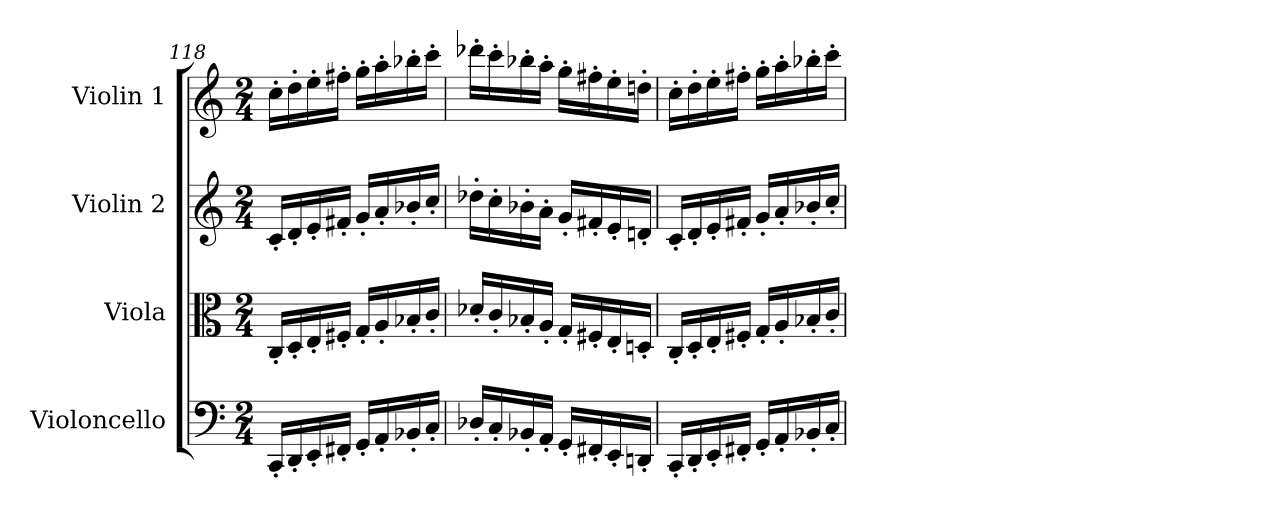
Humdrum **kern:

**kern	**kern	**kern	**kern
*part4	*part3	*part2	*part1
*staff4	*staff3	*staff2	*staff1
*I"Violoncello	*I"Viola	*I"Violin 2	*I"Violin 1
*I'Vc	*I'Vla	*I'Vln	*I'Vln
*clefF4	*clefC3	*clefG2	*clefG2
*k[]	*k[]	*k[]	*k[]
*M2/4	*M2/4	*M2/4	*M2/4
=118	=118	=118	=118
16CC'/LL	16C'/LL	16c'/LL	16cc'\LL
16DD'/	16D'/	16d'/	16dd'\
16EE'/	16E'/	16e'/	16ee'\
16FF#X'/JJ	16F#X'/JJ	16f#X'/JJ	16ff#X'\JJ
16GG'/LL	16G'/LL	16g'/LL	16gg'\LL
16AA'/	16A'/	16a'/	16aa'\
16BB-X'/	16B-X'/	16b-X'/	16bb-X'\
16C'/JJ	16c'/JJ	16cc'/JJ	16ccc'\JJ
=119	=119	=119	=119
16D-X'/LL	16d-X'/LL	16dd-X'\LL	16ddd-X'\LL
16C'/	16c'/	16cc'\	16ccc'\
16BB-X'/	16B-X'/	16b-X'\	16bb-X'\
16AA'/JJ	16A'/JJ	16a'\JJ	16aa'\JJ
16GG'/LL	16G'/LL	16g'/LL	16gg'\LL
16FF#X'/	16F#X'/	16f#X'/	16ff#X'\
16EE'/	16E'/	16e'/	16ee'\
16DDn'/JJ	16Dn'/JJ	16dn'/JJ	16ddn'\JJ
=120	=120	=120	=120
16CC'/LL	16C'/LL	16c'/LL	16cc'\LL
16DD'/	16D'/	16d'/	16dd'\
16EE'/	16E'/	16e'/	16ee'\
16FF#X'/JJ	16F#X'/JJ	16f#X'/JJ	16ff#X'\JJ
16GG'/LL	16G'/LL	16g'/LL	16gg'\LL
16AA'/	16A'/	16a'/	16aa'\
16BB-X'/	16B-X'/	16b-X'/	16bb-X'\
16C'/JJ	16c'/JJ	16cc'/JJ	16ccc'\JJ
=	=	=	=
*-	*-	*-	*-
